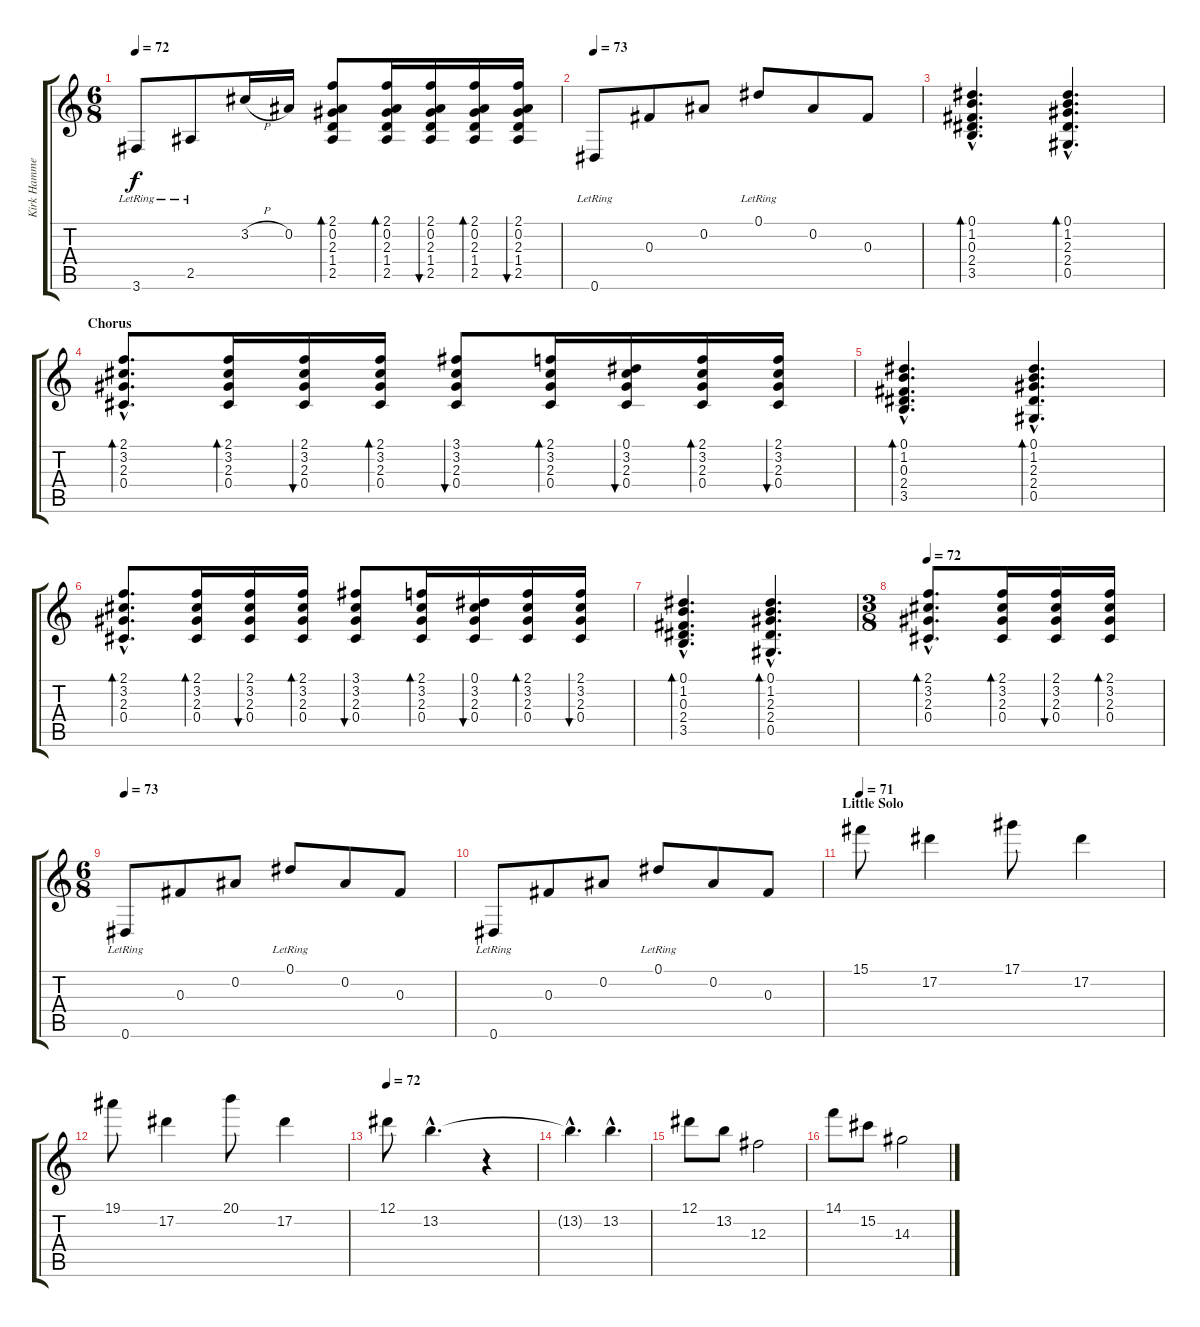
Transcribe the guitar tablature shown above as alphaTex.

\track ("Kirk Hammett (Clean Guitar)" "Kirk Hamme") {instrument electricguitarclean}
\staff {score tabs}
\tuning (Eb4 Bb3 Gb3 Db3 Ab2 Eb2) {hide}
\ts (6 8)
\tempo 72
\clef g2
\ks c
3.6{lr}.8{dy f} 2.5{lr}.8 3.2{h}.16 0.2.16 (2.1 0.2 2.3 1.4 2.5).8{bd 60} (2.1 0.2 2.3 1.4 2.5).16{bd 60} (2.1 0.2 2.3 1.4 2.5).16{bu 60} (2.1 0.2 2.3 1.4 2.5).16{bd 60} (2.1 0.2 2.3 1.4 2.5).16{bu 60} |
\tempo 73
0.6{lr}.8 0.3.8 0.2.8 0.1{lr}.8 0.2.8 0.3.8 |
(0.1{hac} 1.2{hac} 0.3{hac} 2.4{hac} 3.5{hac}).4{d bd 60} (0.1{hac} 1.2{hac} 2.3{hac} 2.4{hac} 0.5{hac}).4{d bd 60} |
\section ("" "Chorus")
(2.1{hac} 3.2{hac} 2.3{hac} 0.4{hac}).8{d bd 60} (2.1 3.2 2.3 0.4).16{bd 60} (2.1 3.2 2.3 0.4).16{bu 60} (2.1 3.2 2.3 0.4).16{bd 60} (3.1 3.2 2.3 0.4).8{bu 60} (2.1 3.2 2.3 0.4).16{bd 60} (0.1 3.2 2.3 0.4).16{bu 60} (2.1 3.2 2.3 0.4).16{bd 60} (2.1 3.2 2.3 0.4).16{bu 60} |
(0.1{hac} 1.2{hac} 0.3{hac} 2.4{hac} 3.5{hac}).4{d bd 60} (0.1{hac} 1.2{hac} 2.3{hac} 2.4{hac} 0.5{hac}).4{d bd 60} |
(2.1{hac} 3.2{hac} 2.3{hac} 0.4{hac}).8{d bd 60} (2.1 3.2 2.3 0.4).16{bd 60} (2.1 3.2 2.3 0.4).16{bu 60} (2.1 3.2 2.3 0.4).16{bd 60} (3.1 3.2 2.3 0.4).8{bu 60} (2.1 3.2 2.3 0.4).16{bd 60} (0.1 3.2 2.3 0.4).16{bu 60} (2.1 3.2 2.3 0.4).16{bd 60} (2.1 3.2 2.3 0.4).16{bu 60} |
(0.1{hac} 1.2{hac} 0.3{hac} 2.4{hac} 3.5{hac}).4{d bd 60} (0.1{hac} 1.2{hac} 2.3{hac} 2.4{hac} 0.5{hac}).4{d bd 60} |
\ts (3 8)
\tempo 72
(2.1{hac} 3.2{hac} 2.3{hac} 0.4{hac}).8{d bd 60} (2.1 3.2 2.3 0.4).16{bd 60} (2.1 3.2 2.3 0.4).16{bu 60} (2.1 3.2 2.3 0.4).16{bd 60} |
\ts (6 8)
\tempo 73
0.6{lr}.8 0.3.8 0.2.8 0.1{lr}.8 0.2.8 0.3.8 |
0.6{lr}.8 0.3.8 0.2.8 0.1{lr}.8 0.2.8 0.3.8 |
\section ("" "Little Solo")
\tempo 71
15.1.8 17.2.4 17.1.8 17.2.4 |
19.1.8 17.2.4 20.1.8 17.2.4 |
\tempo 72
12.1.8 13.2{hac}.4{d} r.4 |
13.2{hac t}.4{d} 13.2{hac}.4{d} |
12.1.8 13.2.8 12.3.2 |
14.1.8 15.2.8 14.3.2
